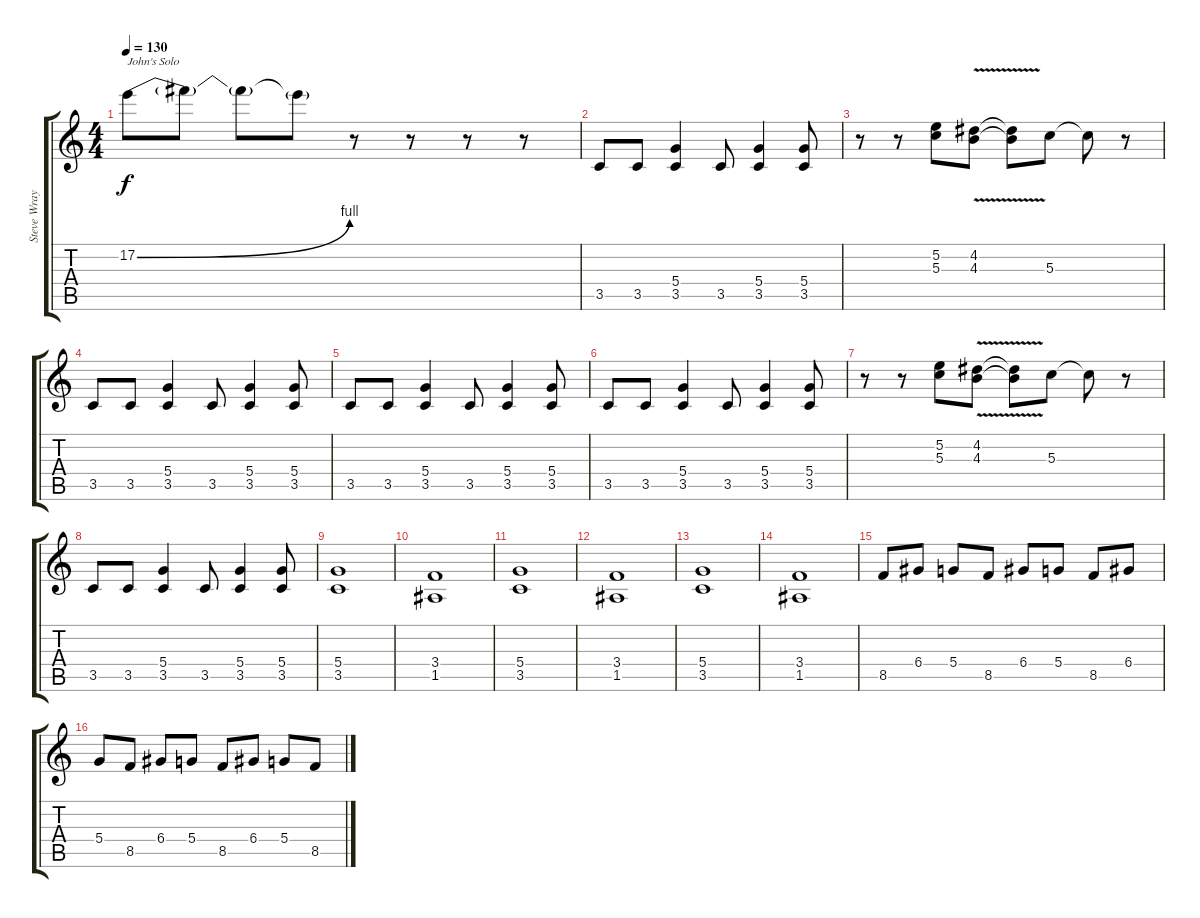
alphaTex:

\track ("Steve Wray" "Steve Wray") {instrument electricguitarclean}
\staff {score tabs}
\tuning (E4 B3 G3 D3 A2 E2) {hide}
\ts (4 4)
\tempo 130
\clef g2
\ks c
17.2{be (bend 0 0 60 4)}.8{txt "John's Solo" dy f instrument distortionguitar} 17.2{t}.8 17.2{t}.8 17.2{t}.8 r.8 r.8 r.8 r.8 |
3.5.8 3.5.8 (5.4 3.5).4 3.5.8 (5.4 3.5).4 (5.4 3.5).8 |
r.8 r.8 (5.2 5.3).8 (4.2{v} 4.3{v}).8 (4.2{t} 4.3{t}).8 5.3.8 5.3{t}.8 r.8 |
3.5.8 3.5.8 (5.4 3.5).4 3.5.8 (5.4 3.5).4 (5.4 3.5).8 |
3.5.8 3.5.8 (5.4 3.5).4 3.5.8 (5.4 3.5).4 (5.4 3.5).8 |
3.5.8 3.5.8 (5.4 3.5).4 3.5.8 (5.4 3.5).4 (5.4 3.5).8 |
r.8 r.8 (5.2 5.3).8 (4.2{v} 4.3{v}).8 (4.2{t} 4.3{t}).8 5.3.8 5.3{t}.8 r.8 |
3.5.8 3.5.8 (5.4 3.5).4 3.5.8 (5.4 3.5).4 (5.4 3.5).8 |
(5.4 3.5).1{instrument distortionguitar} |
(3.4 1.5).1{instrument distortionguitar} |
(5.4 3.5).1{instrument distortionguitar} |
(3.4 1.5).1{instrument distortionguitar} |
(5.4 3.5).1{instrument distortionguitar} |
(3.4 1.5).1{instrument distortionguitar} |
8.5.8{instrument distortionguitar} 6.4.8 5.4.8 8.5.8 6.4.8 5.4.8 8.5.8 6.4.8 |
5.4.8{instrument distortionguitar} 8.5.8 6.4.8 5.4.8 8.5.8 6.4.8 5.4.8 8.5.8
